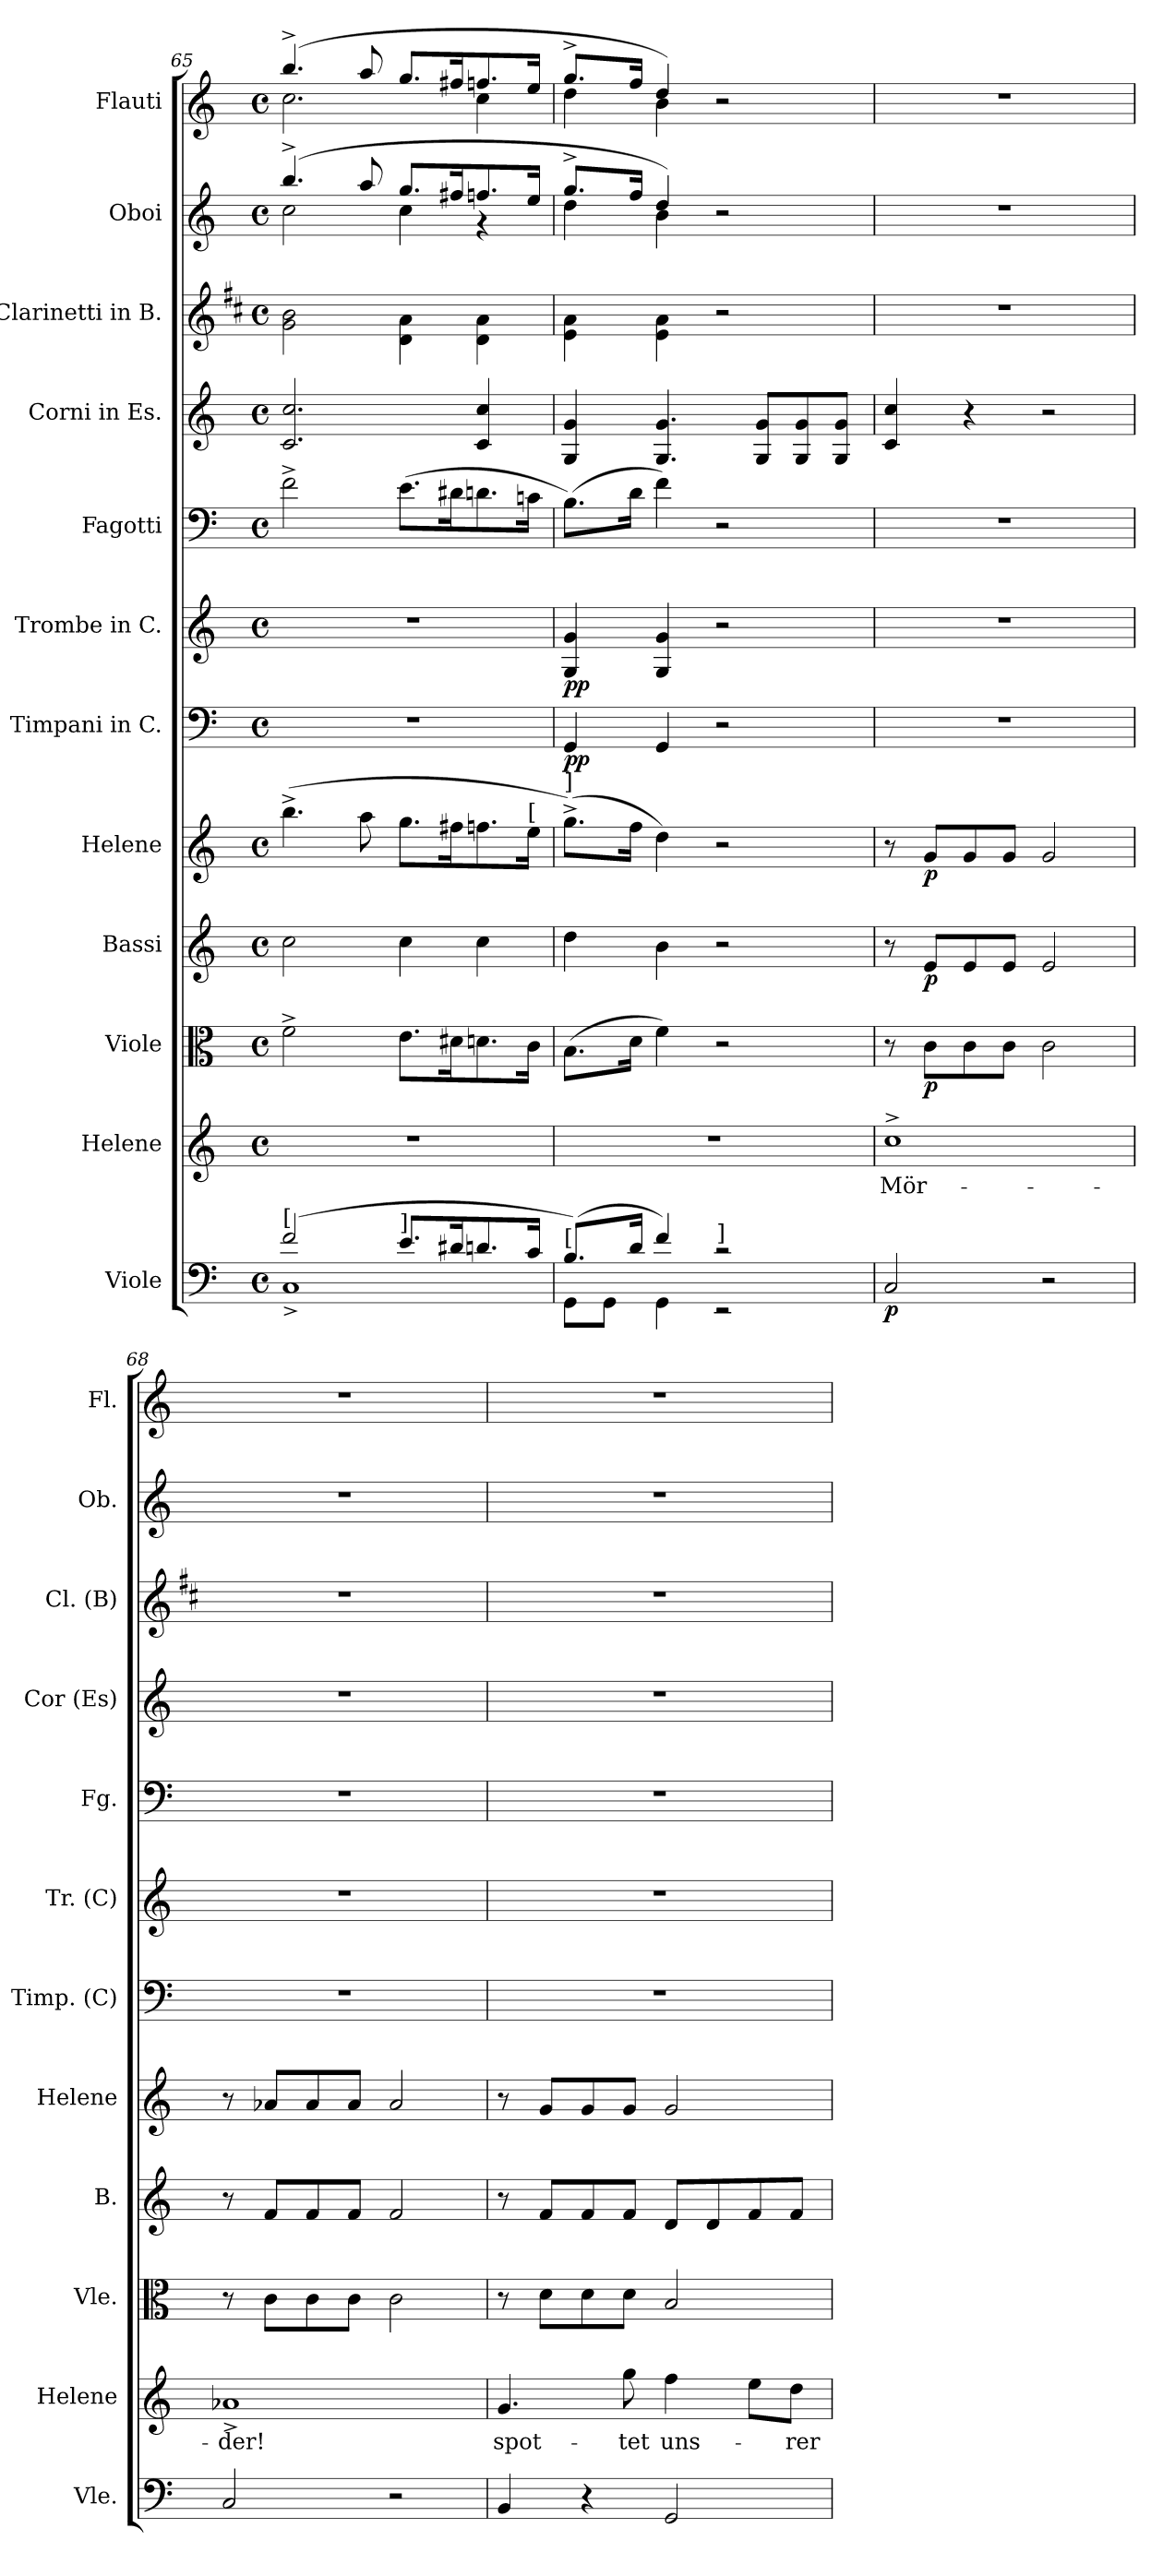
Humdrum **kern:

**kern	**dynam	**kern	**text	**kern	**dynam	**kern	**dynam	**kern	**dynam	**kern	**dynam	**kern	**dynam	**kern	**kern	**kern	**kern	**kern
*part12	*part12	*part11	*part11	*part10	*part10	*part9	*part9	*part8	*part8	*part7	*part7	*part6	*part6	*part5	*part4	*part3	*part2	*part1
*staff12	*staff12	*staff11	*staff11	*staff10	*staff10	*staff9	*staff9	*staff8	*staff8	*staff7	*staff7	*staff6	*staff6	*staff5	*staff4	*staff3	*staff2	*staff1
*I"Viole	*	*I"Helene	*	*I"Viole	*	*I"Bassi	*	*I"Helene	*	*I"Timpani in C.	*	*I"Trombe in C.	*	*I"Fagotti	*I"Corni in Es.	*I"Clarinetti in B.	*I"Oboi	*I"Flauti
*I'Vle.	*	*I'Helene	*	*I'Vle.	*	*I'B.	*	*I'Helene	*	*I'Timp. (C)	*	*I'Tr. (C)	*	*I'Fg.	*I'Cor (Es)	*I'Cl. (B)	*I'Ob.	*I'Fl.
!!LO:PB:g=z
*clefF4	*	*clefG2	*	*clefC3	*	*clefG2	*	*clefG2	*	*clefF4	*	*clefG2	*	*clefF4	*clefG2	*clefG2	*clefG2	*clefG2
*	*	*	*	*	*	*	*	*	*	*	*	*	*	*	*ITrd4c7	*ITrd1c2	*	*
*k[]	*	*k[]	*	*k[]	*	*k[]	*	*k[]	*	*k[]	*	*k[]	*	*k[]	*k[b-]	*k[]	*k[]	*k[]
*C:	*	*C:	*	*C:	*	*C:	*	*C:	*	*C:	*	*C:	*	*C:	*F:	*C:	*C:	*C:
*M4/4	*	*M4/4	*	*M4/4	*	*M4/4	*	*M4/4	*	*M4/4	*	*M4/4	*	*M4/4	*M4/4	*M4/4	*M4/4	*M4/4
*met(c)	*	*met(c)	*	*met(c)	*	*met(c)	*	*met(c)	*	*met(c)	*	*met(c)	*	*met(c)	*met(c)	*met(c)	*met(c)	*met(c)
=65	=65	=65	=65	=65	=65	=65	=65	=65	=65	=65	=65	=65	=65	=65	=65	=65	=65	=65
*^	*	*	*	*	*	*	*	*	*	*	*	*	*	*	*	*	*^	*^
!LO:TX:a:t=[	!	!	!	!	!	!	!	!	!	!	!	!	!	!	!	!	!	!	!	!	!
(>2f/	1C^>	.	1r	.	2f^>\	.	2cc\	.	(>4.bb^>\	.	1r	.	1r	.	2f^>\	2.F/ 2.f/	2f\ 2a\	(>4.bb^>/	2cc\	(>4.bb^>/	2.cc\
.	.	.	.	.	.	.	.	.	8aa\	.	.	.	.	.	.	.	.	8aa/	.	8aa/	.
!LO:TX:a:t=]	!	!	!	!	!	!	!	!	!	!	!	!	!	!	!	!	!	!	!	!	!
8.e/L	.	.	.	.	8.e\L	.	4cc\	.	8.gg\L	.	.	.	.	.	(>8.e\L	.	4c\ 4g\	8.gg/L	4cc\	8.gg/L	.
16d#/k	.	.	.	.	16d#\k	.	.	.	16ff#\k	.	.	.	.	.	16d#\k	.	.	16ff#/k	.	16ff#/k	.
8.dn/	.	.	.	.	8.dn\	.	4cc\	.	8.ffn\	.	.	.	.	.	8.dn\	4F/ 4f/	4c\ 4g\	8.ffn/	4r	8.ffn/	4cc\
!	!	!	!	!	!	!	!	!	!LO:TX:a:t=[	!	!	!	!	!	!	!	!	!	!	!	!
16c/Jk	.	.	.	.	16c\Jk	.	.	.	16ee\Jk	.	.	.	.	.	16cn\Jk	.	.	16ee/Jk	.	16ee/Jk	.
=66	=66	=66	=66	=66	=66	=66	=66	=66	=66	=66	=66	=66	=66	=66	=66	=66	=66	=66	=66	=66	=66
!	!	!	!	!	!	!	!	!	!LO:TX:a:t=]	!	!	!	!	!	!	!	!	!	!	!	!
!LO:TX:a:t=[	!	!	!	!	!	!	!	!	!	!	!	!	!	!	!	!	!	!	!	!	!
!	!	!	!	!	!	!	!	!	!	!	!	!LO:DY:b	!	!LO:DY:b	!	!	!	!	!	!	!
(>8.B/L)	8GG\L	.	1r	.	(>8.B\L	.	4dd\	.	(>8.gg^>\L)	.	4GG/	pp	4G/ 4g/	pp	(>8.B\L)	4C/ 4c/	4d\ 4g\	8.gg^>/L	4dd\	8.gg^>/L	4dd\
.	8GG\J	.	.	.	.	.	.	.	.	.	.	.	.	.	.	.	.	.	.	.	.
16d/Jk	.	.	.	.	16d\Jk	.	.	.	16ff\Jk	.	.	.	.	.	16d\Jk	.	.	16ff/Jk	.	16ff/Jk	.
4f/)	4GG\	.	.	.	4f\)	.	4b\	.	4dd\)	.	4GG/	.	4G/ 4g/	.	4f\)	4.C/ 4.c/	4d\ 4g\	4dd/)	4b\	4dd/)	4b\
!LO:TX:a:t=]	!	!	!	!	!	!	!	!	!	!	!	!	!	!	!	!	!	!	!	!	!
2r	2r	.	.	.	2r	.	2r	.	2r	.	2r	.	2r	.	2r	.	2r	2r	2ryy	2r	2ryy
.	.	.	.	.	.	.	.	.	.	.	.	.	.	.	.	8C/ 8c/L	.	.	.	.	.
.	.	.	.	.	.	.	.	.	.	.	.	.	.	.	.	8C/ 8c/	.	.	.	.	.
.	.	.	.	.	.	.	.	.	.	.	.	.	.	.	.	8C/ 8c/J	.	.	.	.	.
*	*	*	*	*	*	*	*	*	*	*	*	*	*	*	*	*	*	*v	*v	*	*
*v	*v	*	*	*	*	*	*	*	*	*	*	*	*	*	*	*	*	*	*v	*v
=67	=67	=67	=67	=67	=67	=67	=67	=67	=67	=67	=67	=67	=67	=67	=67	=67	=67	=67
!	!LO:DY:b	!	!	!	!	!	!	!	!	!	!	!	!	!	!	!	!	!
2C/	p	1cc^>	Mör-	8r	.	8r	.	8r	.	1r	.	1r	.	1r	4F/ 4f/	1r	1r	1r
!	!	!	!	!	!LO:DY:b	!	!LO:DY:b	!	!LO:DY:b	!	!	!	!	!	!	!	!	!
.	.	.	.	8c\L	p	8e/L	p	8g/L	p	.	.	.	.	.	.	.	.	.
.	.	.	.	8c\	.	8e/	.	8g/	.	.	.	.	.	.	4r	.	.	.
.	.	.	.	8c\J	.	8e/J	.	8g/J	.	.	.	.	.	.	.	.	.	.
2r	.	.	.	2c\	.	2e/	.	2g/	.	.	.	.	.	.	2r	.	.	.
=68	=68	=68	=68	=68	=68	=68	=68	=68	=68	=68	=68	=68	=68	=68	=68	=68	=68	=68
2C/	.	1a-^<	der!	8r	.	8r	.	8r	.	1r	.	1r	.	1r	1r	1r	1r	1r
.	.	.	.	8c\L	.	8f/L	.	8a-/L	.	.	.	.	.	.	.	.	.	.
.	.	.	.	8c\	.	8f/	.	8a-/	.	.	.	.	.	.	.	.	.	.
.	.	.	.	8c\J	.	8f/J	.	8a-/J	.	.	.	.	.	.	.	.	.	.
2r	.	.	.	2c\	.	2f/	.	2a-/	.	.	.	.	.	.	.	.	.	.
=69	=69	=69	=69	=69	=69	=69	=69	=69	=69	=69	=69	=69	=69	=69	=69	=69	=69	=69
4BB/	.	4.g/	spot-	8r	.	8r	.	8r	.	1r	.	1r	.	1r	1r	1r	1r	1r
.	.	.	.	8d\L	.	8f/L	.	8g/L	.	.	.	.	.	.	.	.	.	.
4r	.	.	.	8d\	.	8f/	.	8g/	.	.	.	.	.	.	.	.	.	.
.	.	8gg\	tet	8d\J	.	8f/J	.	8g/J	.	.	.	.	.	.	.	.	.	.
2GG/	.	4ff\	uns-	2B/	.	8d/L	.	2g/	.	.	.	.	.	.	.	.	.	.
.	.	.	.	.	.	8d/	.	.	.	.	.	.	.	.	.	.	.	.
.	.	8ee\L	.	.	.	8f/	.	.	.	.	.	.	.	.	.	.	.	.
.	.	8dd\J	rer	.	.	8f/J	.	.	.	.	.	.	.	.	.	.	.	.
=	=	=	=	=	=	=	=	=	=	=	=	=	=	=	=	=	=	=
*-	*-	*-	*-	*-	*-	*-	*-	*-	*-	*-	*-	*-	*-	*-	*-	*-	*-	*-
